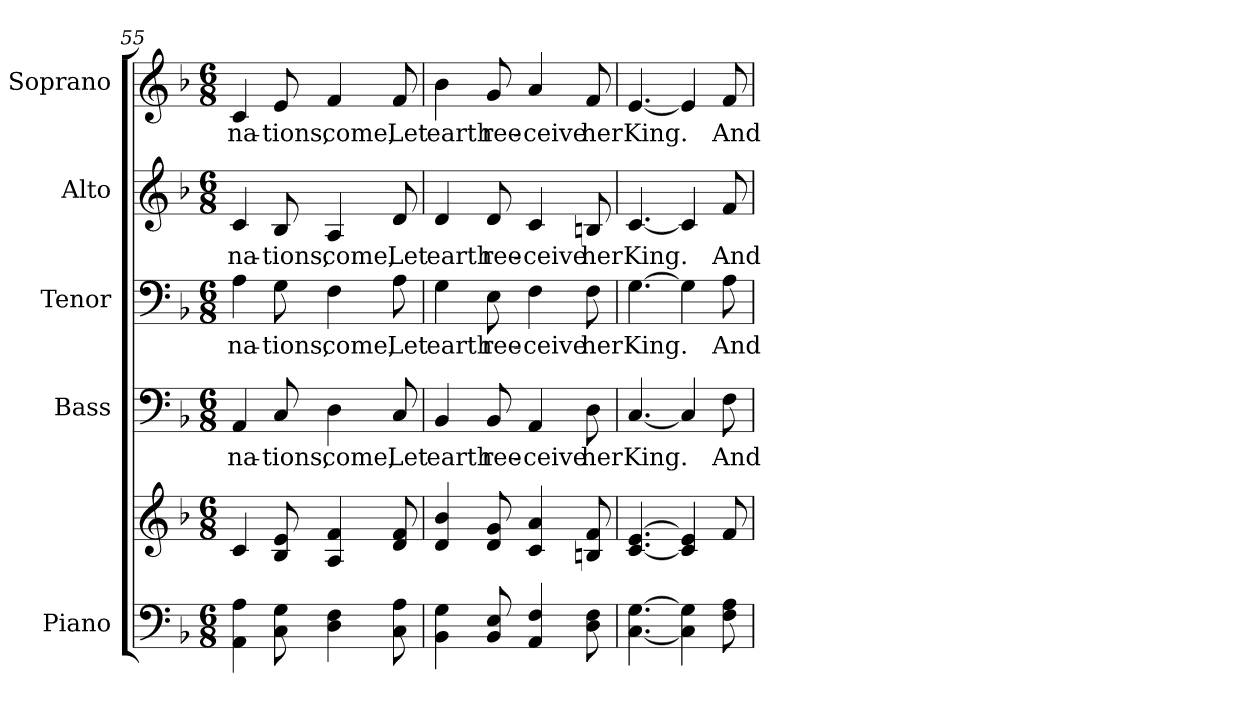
**kern	**kern	**kern	**text	**kern	**text	**kern	**text	**kern	**text
*part5	*part5	*part4	*part4	*part3	*part3	*part2	*part2	*part1	*part1
*staff6	*staff5	*staff4	*staff4	*staff3	*staff3	*staff2	*staff2	*staff1	*staff1
*I"Piano	*	*I"Bass	*	*I"Tenor	*	*I"Alto	*	*I"Soprano	*
*I'Pno.	*	*I'B.	*	*I'T.	*	*I'A.	*	*I'S.	*
*clefF4	*clefG2	*clefF4	*	*clefF4	*	*clefG2	*	*clefG2	*
*k[b-]	*k[b-]	*k[b-]	*	*k[b-]	*	*k[b-]	*	*k[b-]	*
*F:	*F:	*F:	*	*F:	*	*F:	*	*F:	*
*M6/8	*M6/8	*M6/8	*	*M6/8	*	*M6/8	*	*M6/8	*
=55	=55	=55	=55	=55	=55	=55	=55	=55	=55
!	!	!	!LO:LY:b:color=#000000	!	!	!	!	!	!
!	!	!	!	!	!LO:LY:b:color=#000000	!	!	!	!
!	!	!	!	!	!	!	!LO:LY:b:color=#000000	!	!
!	!	!	!	!	!	!	!	!	!LO:LY:b:color=#000000
4AAi\ 4Ai	4ci/	4AAi/	na-	4Ai\	na-	4ci/	na-	4ci/	na-
!	!	!	!LO:LY:b:color=#000000	!	!	!	!	!	!
!	!	!	!	!	!LO:LY:b:color=#000000	!	!	!	!
!	!	!	!	!	!	!	!LO:LY:b:color=#000000	!	!
!	!	!	!	!	!	!	!	!	!LO:LY:b:color=#000000
8Ci\ 8Gi	8B-i/ 8ei	8Ci/	-tions,	8Gi\	-tions,	8B-i/	-tions,	8ei/	-tions,
!	!	!	!LO:LY:b:color=#000000	!	!	!	!	!	!
!	!	!	!	!	!LO:LY:b:color=#000000	!	!	!	!
!	!	!	!	!	!	!	!LO:LY:b:color=#000000	!	!
!	!	!	!	!	!	!	!	!	!LO:LY:b:color=#000000
4Di\ 4Fi	4Ai/ 4fi	4Di\	come,	4Fi\	come,	4Ai/	come,	4fi/	come,
!	!	!	!LO:LY:b:color=#000000	!	!	!	!	!	!
!	!	!	!	!	!LO:LY:b:color=#000000	!	!	!	!
!	!	!	!	!	!	!	!LO:LY:b:color=#000000	!	!
!	!	!	!	!	!	!	!	!	!LO:LY:b:color=#000000
8Ci\ 8Ai	8di/ 8fi	8Ci/	Let	8Ai\	Let	8di/	Let	8fi/	Let
!!LO:PB:g=z
=56	=56	=56	=56	=56	=56	=56	=56	=56	=56
!	!	!	!LO:LY:b:color=#000000	!	!	!	!	!	!
!	!	!	!	!	!LO:LY:b:color=#000000	!	!	!	!
!	!	!	!	!	!	!	!LO:LY:b:color=#000000	!	!
!	!	!	!	!	!	!	!	!	!LO:LY:b:color=#000000
4BB-i\ 4Gi	4di/ 4b-i	4BB-i/	earth	4Gi\	earth	4di/	earth	4b-i\	earth
!	!	!	!LO:LY:b:color=#000000	!	!	!	!	!	!
!	!	!	!	!	!LO:LY:b:color=#000000	!	!	!	!
!	!	!	!	!	!	!	!LO:LY:b:color=#000000	!	!
!	!	!	!	!	!	!	!	!	!LO:LY:b:color=#000000
8BB-i/ 8Ei	8di/ 8gi	8BB-i/	ree-	8Ei\	ree-	8di/	ree-	8gi/	ree-
!	!	!	!LO:LY:b:color=#000000	!	!	!	!	!	!
!	!	!	!	!	!LO:LY:b:color=#000000	!	!	!	!
!	!	!	!	!	!	!	!LO:LY:b:color=#000000	!	!
!	!	!	!	!	!	!	!	!	!LO:LY:b:color=#000000
4AAi/ 4Fi	4ci/ 4ai	4AAi/	-ceive	4Fi\	-ceive	4ci/	-ceive	4ai/	-ceive
!	!	!	!LO:LY:b:color=#000000	!	!	!	!	!	!
!	!	!	!	!	!LO:LY:b:color=#000000	!	!	!	!
!	!	!	!	!	!	!	!LO:LY:b:color=#000000	!	!
!	!	!	!	!	!	!	!	!	!LO:LY:b:color=#000000
8Di\ 8Fi	8Bni/ 8fi	8Di\	her	8Fi\	her	8Bni/	her	8fi/	her
=57	=57	=57	=57	=57	=57	=57	=57	=57	=57
!	!	!	!LO:LY:b:color=#000000	!	!	!	!	!	!
!	!	!	!	!	!LO:LY:b:color=#000000	!	!	!	!
!	!	!	!	!	!	!	!LO:LY:b:color=#000000	!	!
!	!	!	!	!	!	!	!	!	!LO:LY:b:color=#000000
[<4.Ci\ [>4.Gi	[<4.ci/ [>4.ei	[<4.Ci/	King.	[>4.Gi\	King.	[<4.ci/	King.	[<4.ei/	King.
4Ci\] 4Gi]	4ci/] 4ei]	4Ci/]	.	4Gi\]	.	4ci/]	.	4ei/]	.
!	!	!	!LO:LY:b:color=#000000	!	!	!	!	!	!
!	!	!	!	!	!LO:LY:b:color=#000000	!	!	!	!
!	!	!	!	!	!	!	!LO:LY:b:color=#000000	!	!
!	!	!	!	!	!	!	!	!	!LO:LY:b:color=#000000
8Fi\ 8Ai	8fi/	8Fi\	And	8Ai\	And	8fi/	And	8fi/	And
=	=	=	=	=	=	=	=	=	=
*-	*-	*-	*-	*-	*-	*-	*-	*-	*-
